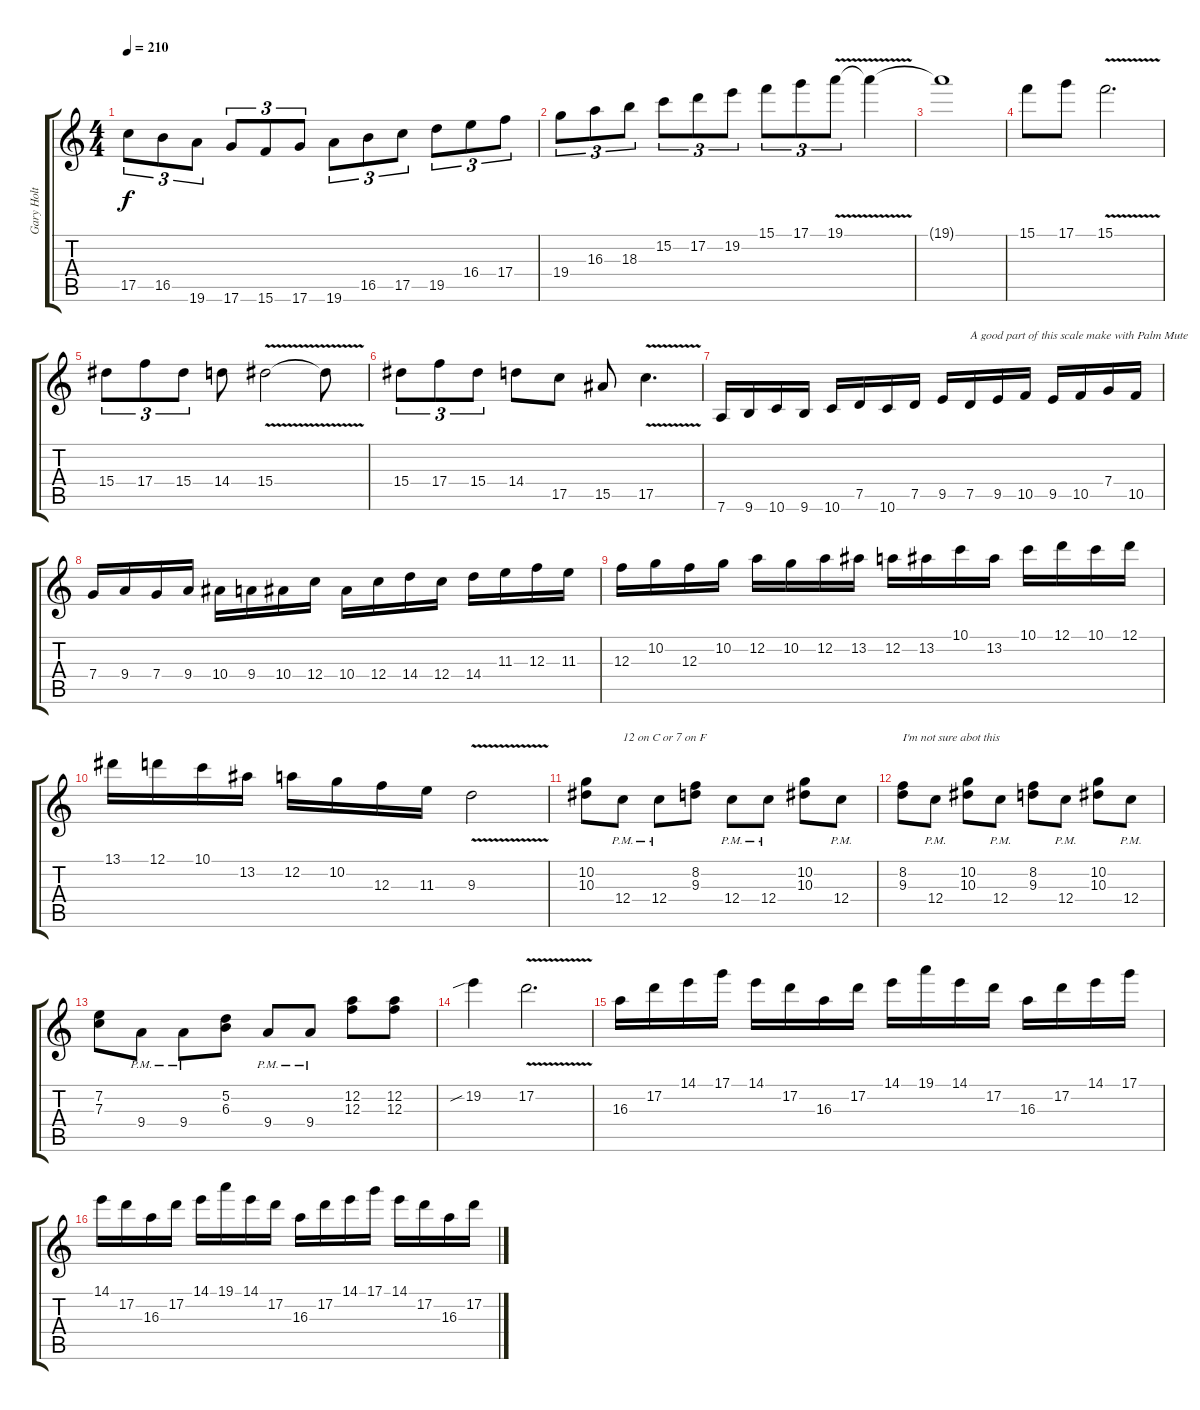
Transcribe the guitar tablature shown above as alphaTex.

\track ("Gary Holt" "Gary Holt") {instrument distortionguitar}
\staff {score tabs}
\tuning (D4 A3 F3 C3 G2 D2) {hide}
\ts (4 4)
\tempo 210
\clef g2
\ks c
17.5.8{tu (3 2) dy f} 16.5.8{tu (3 2)} 19.6.8{tu (3 2)} 17.6.8{tu (3 2)} 15.6.8{tu (3 2)} 17.6.8{tu (3 2)} 19.6.8{tu (3 2)} 16.5.8{tu (3 2)} 17.5.8{tu (3 2)} 19.5.8{tu (3 2)} 16.4.8{tu (3 2)} 17.4.8{tu (3 2)} |
19.4.8{tu (3 2)} 16.3.8{tu (3 2)} 18.3.8{tu (3 2)} 15.2.8{tu (3 2)} 17.2.8{tu (3 2)} 19.2.8{tu (3 2)} 15.1.8{tu (3 2)} 17.1.8{tu (3 2)} 19.1{v}.8{tu (3 2)} 19.1{t}.4 |
19.1{t}.1 |
15.1.8 17.1.8 15.1{v}.2{d} |
15.4.8{tu (3 2)} 17.4.8{tu (3 2)} 15.4.8{tu (3 2)} 14.4.8 15.4{v}.2 15.4{t}.8 |
15.4.8{tu (3 2)} 17.4.8{tu (3 2)} 15.4.8{tu (3 2)} 14.4.8 17.5.8 15.5.8 17.5{v}.4{d} |
7.6.16 9.6.16 10.6.16 9.6.16 10.6.16 7.5.16 10.6.16 7.5.16 9.5.16 7.5.16{txt "A good part of this scale make with Palm Mute"} 9.5.16 10.5.16 9.5.16 10.5.16 7.4.16 10.5.16 |
7.4.16 9.4.16 7.4.16 9.4.16 10.4.16 9.4.16 10.4.16 12.4.16 10.4.16 12.4.16 14.4.16 12.4.16 14.4.16 11.3.16 12.3.16 11.3.16 |
12.3.16 10.2.16 12.3.16 10.2.16 12.2.16 10.2.16 12.2.16 13.2.16 12.2.16 13.2.16 10.1.16 13.2.16 10.1.16 12.1.16 10.1.16 12.1.16 |
13.1.16 12.1.16 10.1.16 13.2.16 12.2.16 10.2.16 12.3.16 11.3.16 9.3{v}.2 |
(10.2 10.3).8 12.4{pm}.8{txt "12 on C or 7 on F"} 12.4{pm}.8 (8.2 9.3).8 12.4{pm}.8 12.4{pm}.8 (10.2 10.3).8 12.4{pm}.8 |
(8.2 9.3).8{txt "I'm not sure abot this"} 12.4{pm}.8 (10.2 10.3).8 12.4{pm}.8 (8.2 9.3).8 12.4{pm}.8 (10.2 10.3).8 12.4{pm}.8 |
(7.2 7.3).8 9.4{pm}.8 9.4{pm}.8 (5.2 6.3).8 9.4{pm}.8 9.4{pm}.8 (12.2 12.3).8 (12.2 12.3).8 |
19.2{sib}.4 17.2{v}.2{d} |
16.3.16 17.2.16 14.1.16 17.1.16 14.1.16 17.2.16 16.3.16 17.2.16 14.1.16 19.1.16 14.1.16 17.2.16 16.3.16 17.2.16 14.1.16 17.1.16 |
14.1.16 17.2.16 16.3.16 17.2.16 14.1.16 19.1.16 14.1.16 17.2.16 16.3.16 17.2.16 14.1.16 17.1.16 14.1.16 17.2.16 16.3.16 17.2.16
